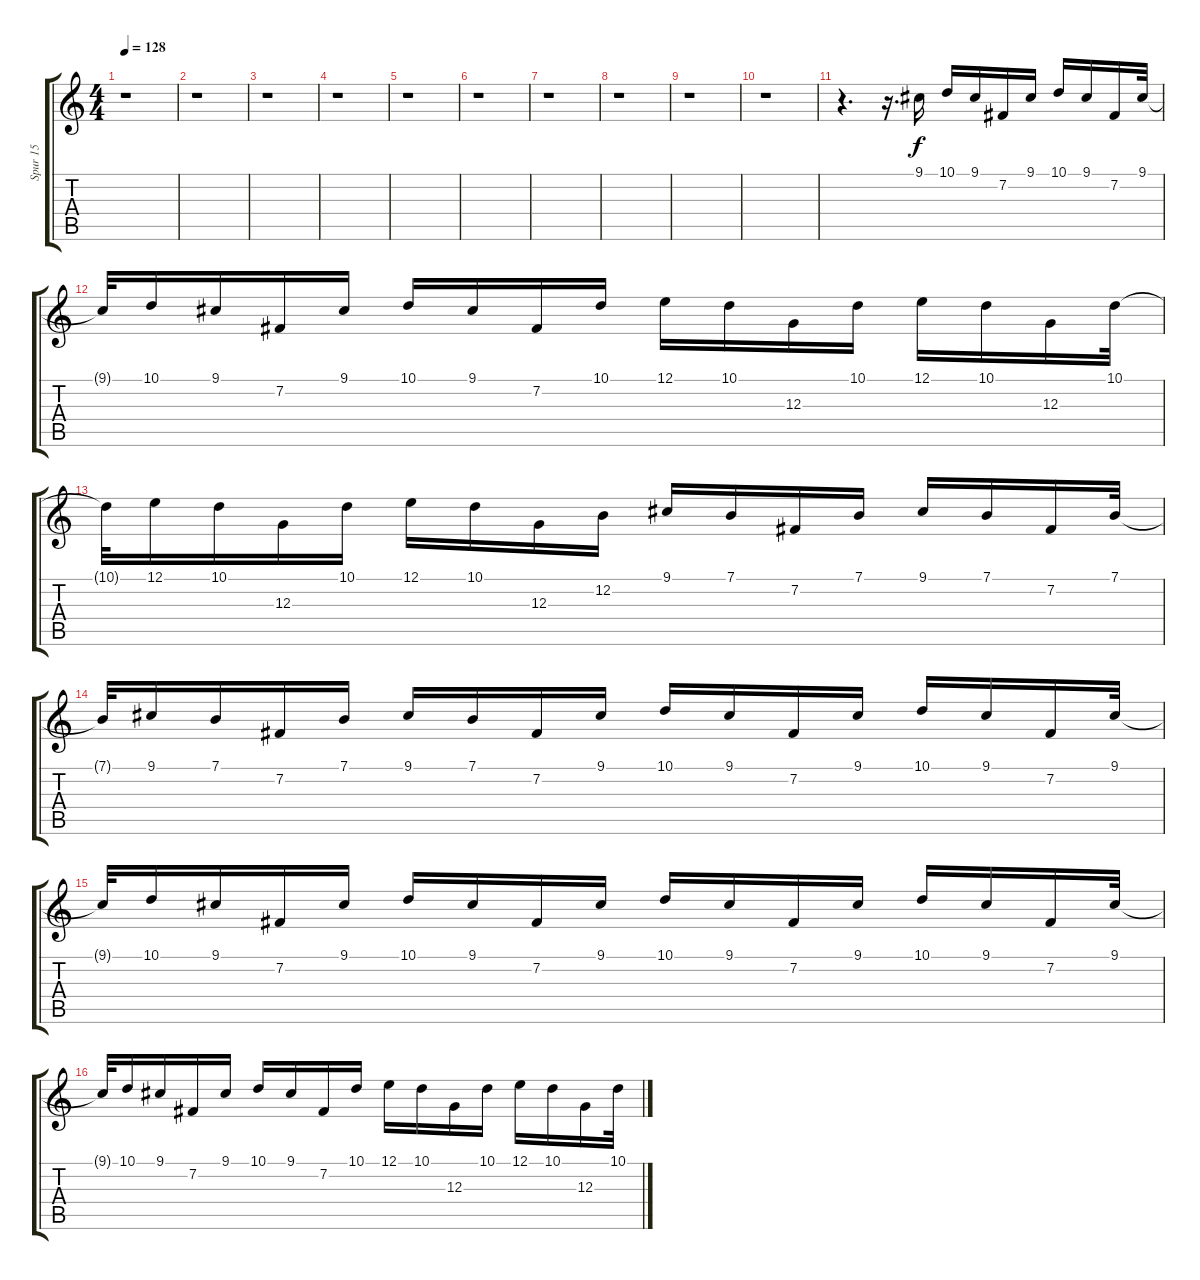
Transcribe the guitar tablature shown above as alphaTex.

\track ("Spur 15" "Spur 15") {instrument lead8bassandlead}
\staff {score tabs}
\tuning (E4 B3 G3 D3 A2 E2) {hide}
\ts (4 4)
\tempo 128
\clef g2
\ks c
r.1{dy f} |
r.1 |
r.1 |
r.1 |
r.1 |
r.1 |
r.1 |
r.1 |
r.1 |
r.1 |
r.4{d} r.16{d} 9.1.16 10.1.16 9.1.16 7.2.16 9.1.16 10.1.16 9.1.16 7.2.16 9.1.32 |
9.1{t}.32 10.1.16 9.1.16 7.2.16 9.1.16 10.1.16 9.1.16 7.2.16 10.1.16 12.1.16 10.1.16 12.3.16 10.1.16 12.1.16 10.1.16 12.3.16 10.1.32 |
10.1{t}.32 12.1.16 10.1.16 12.3.16 10.1.16 12.1.16 10.1.16 12.3.16 12.2.16 9.1.16 7.1.16 7.2.16 7.1.16 9.1.16 7.1.16 7.2.16 7.1.32 |
7.1{t}.32 9.1.16 7.1.16 7.2.16 7.1.16 9.1.16 7.1.16 7.2.16 9.1.16 10.1.16 9.1.16 7.2.16 9.1.16 10.1.16 9.1.16 7.2.16 9.1.32 |
9.1{t}.32 10.1.16 9.1.16 7.2.16 9.1.16 10.1.16 9.1.16 7.2.16 9.1.16 10.1.16 9.1.16 7.2.16 9.1.16 10.1.16 9.1.16 7.2.16 9.1.32 |
9.1{t}.32 10.1.16 9.1.16 7.2.16 9.1.16 10.1.16 9.1.16 7.2.16 10.1.16 12.1.16 10.1.16 12.3.16 10.1.16 12.1.16 10.1.16 12.3.16 10.1.32
